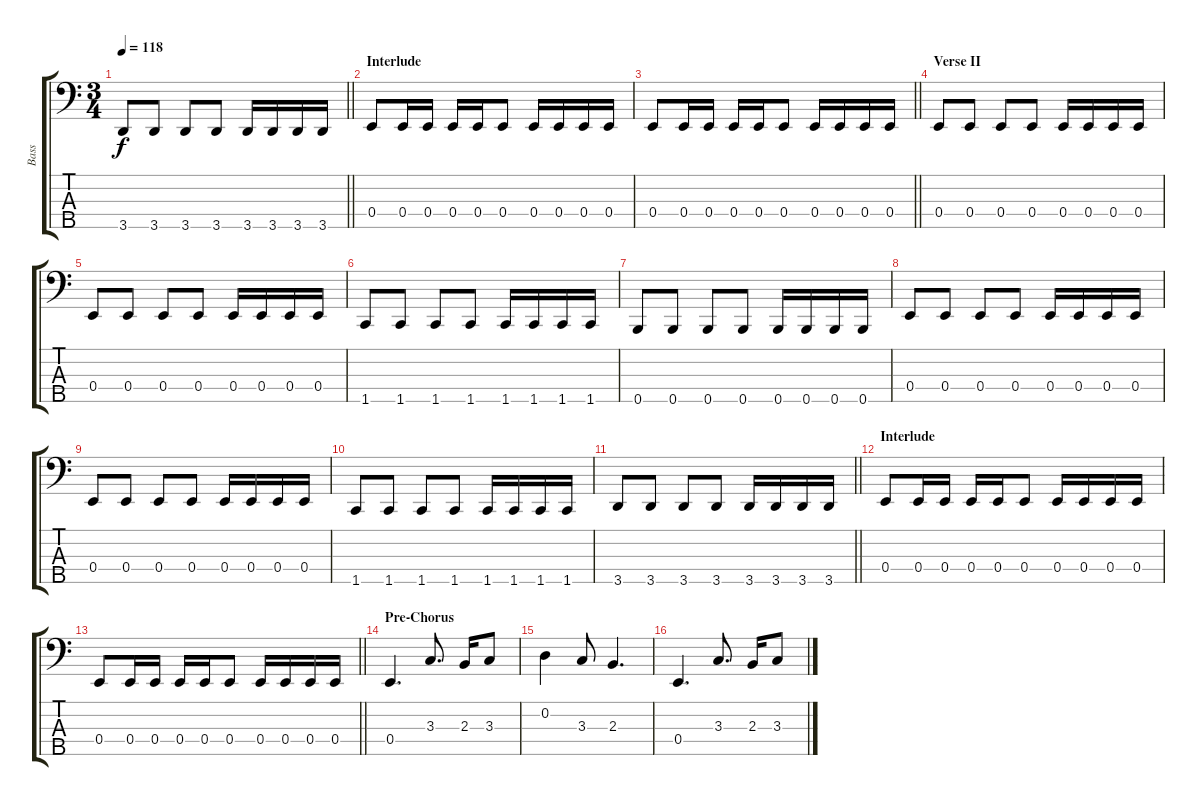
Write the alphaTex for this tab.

\track ("Bass" "Bass") {instrument electricbassfinger}
\staff {score tabs}
\tuning (G2 D2 A1 E1 B0) {hide}
\ts (3 4)
\tempo 118
\clef f4
\barLineRight lightlight
\ks c
3.5.8{dy f} 3.5.8 3.5.8 3.5.8 3.5.16 3.5.16 3.5.16 3.5.16 |
\section ("" "Interlude")
0.4.8 0.4.16 0.4.16 0.4.16 0.4.16 0.4.8 0.4.16 0.4.16 0.4.16 0.4.16 |
\barLineRight lightlight
0.4.8 0.4.16 0.4.16 0.4.16 0.4.16 0.4.8 0.4.16 0.4.16 0.4.16 0.4.16 |
\section ("" "Verse II")
0.4.8 0.4.8 0.4.8 0.4.8 0.4.16 0.4.16 0.4.16 0.4.16 |
0.4.8 0.4.8 0.4.8 0.4.8 0.4.16 0.4.16 0.4.16 0.4.16 |
1.5.8 1.5.8 1.5.8 1.5.8 1.5.16 1.5.16 1.5.16 1.5.16 |
0.5.8 0.5.8 0.5.8 0.5.8 0.5.16 0.5.16 0.5.16 0.5.16 |
0.4.8 0.4.8 0.4.8 0.4.8 0.4.16 0.4.16 0.4.16 0.4.16 |
0.4.8 0.4.8 0.4.8 0.4.8 0.4.16 0.4.16 0.4.16 0.4.16 |
1.5.8 1.5.8 1.5.8 1.5.8 1.5.16 1.5.16 1.5.16 1.5.16 |
\barLineRight lightlight
3.5.8 3.5.8 3.5.8 3.5.8 3.5.16 3.5.16 3.5.16 3.5.16 |
\section ("" "Interlude")
0.4.8 0.4.16 0.4.16 0.4.16 0.4.16 0.4.8 0.4.16 0.4.16 0.4.16 0.4.16 |
\barLineRight lightlight
0.4.8 0.4.16 0.4.16 0.4.16 0.4.16 0.4.8 0.4.16 0.4.16 0.4.16 0.4.16 |
\section ("" "Pre-Chorus")
0.4.4{d} 3.3.8{d} 2.3.16 3.3.8 |
0.2.4 3.3.8 2.3.4{d} |
0.4.4{d} 3.3.8{d} 2.3.16 3.3.8
